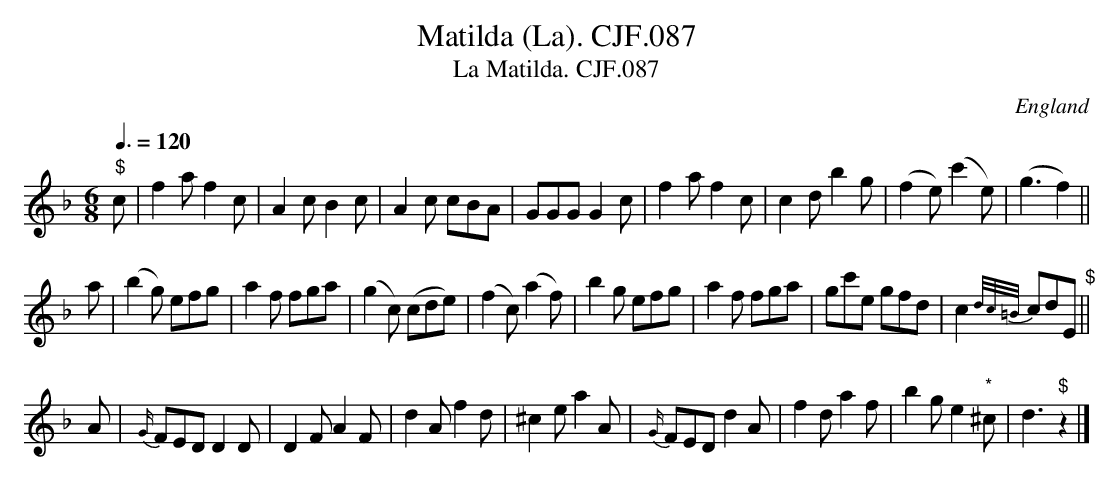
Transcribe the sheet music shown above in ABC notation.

X:1
T:Matilda (La). CJF.087
T:La Matilda. CJF.087
O:England
M:6/8
L:1/8
Q:3/8=120
K:F major
"$"c|f2a f2c|A2c B2c|A2c cBA|GGG G2c|\
f2a f2c|c2d b2g|(f2e) (c'2e)|(g3 f2)h||!
a|(b2g) efg|a2f fga|(g2c) (cde)|(f2c) (a2f)|\
b2g efg|a2f fga|gc'e gfd|c2 {d/c/=B/}cdE"$"||!
A|{G/}FED D2D|D2F A2F|d2A f2d|^c2e a2A|\
{G/}FED d2A|f2d a2f|b2g e2"*"^c|d3"$"z2|]
